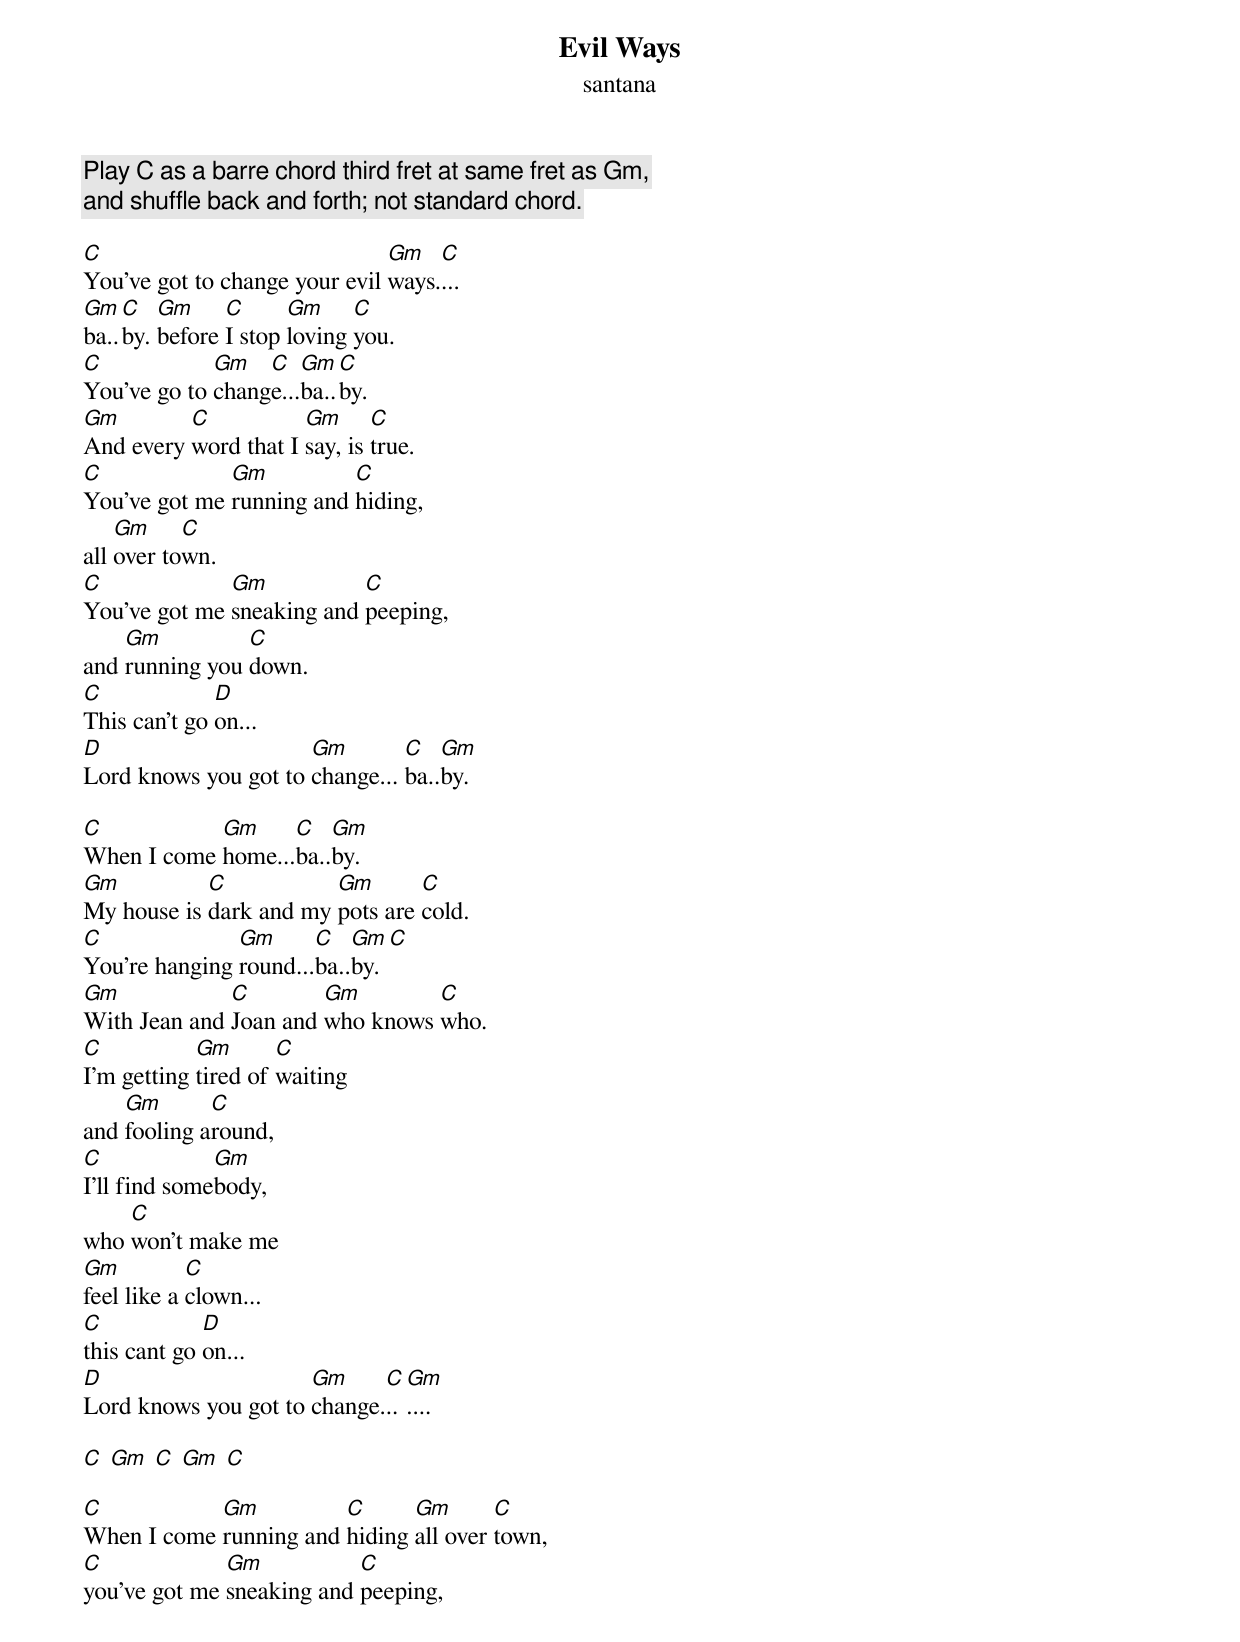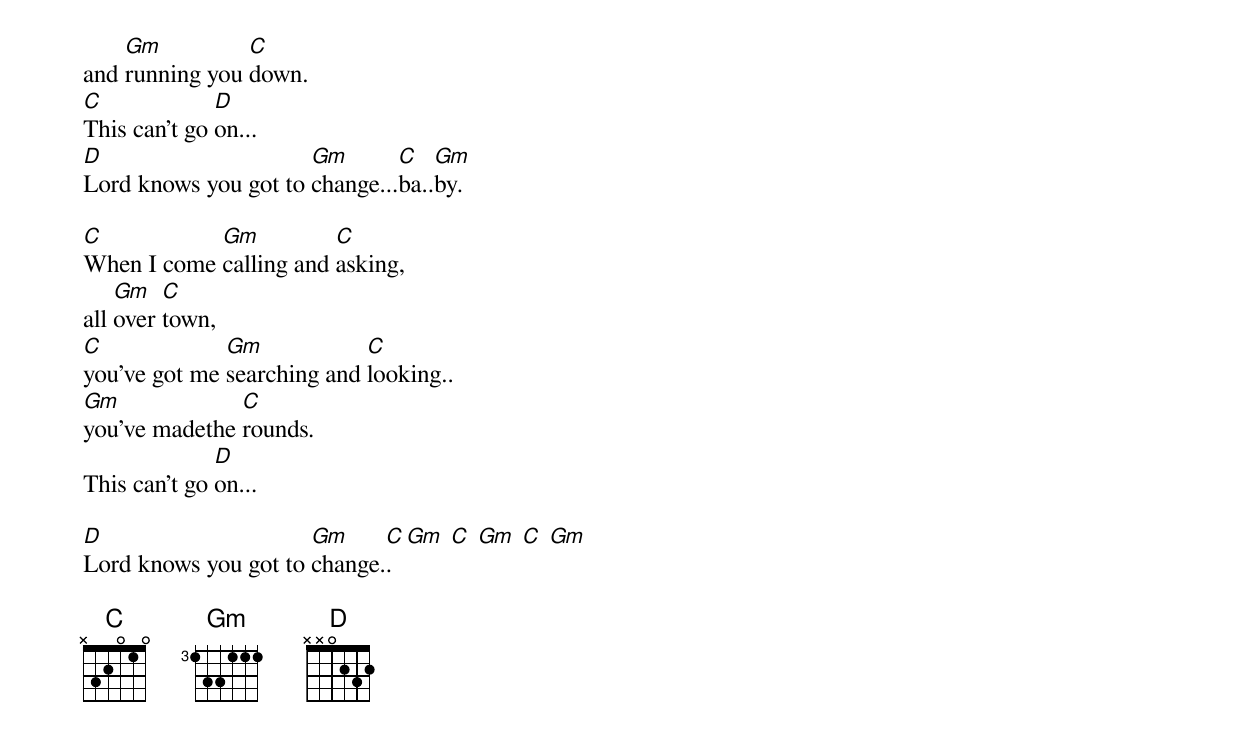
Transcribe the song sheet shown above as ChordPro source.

{title: Evil Ways}
{subtitle: santana}

{c:Play C as a barre chord third fret at same fret as Gm,}
{c:and shuffle back and forth; not standard chord.}

[C]You've got to change your evil [Gm]ways.[C]...
[Gm]ba..[C]by. [Gm]before [C]I stop [Gm]loving [C]you.
[C]You've go to [Gm]chang[C]e...[Gm]ba..[C]by.
[Gm]And every [C]word that I [Gm]say, is [C]true.
[C]You've got me [Gm]running and [C]hiding,
all [Gm]over to[C]wn.
[C]You've got me [Gm]sneaking and [C]peeping,
and [Gm]running you [C]down.
[C]This can't go [D]on...
[D]Lord knows you got to [Gm]change... [C]ba..[Gm]by.

[C]When I come [Gm]home...[C]ba..[Gm]by.
[Gm]My house is [C]dark and my [Gm]pots are [C]cold.
[C]You're hanging [Gm]round...[C]ba..[Gm]by. [C]
[Gm]With Jean and [C]Joan and [Gm]who knows [C]who.
[C]I'm getting [Gm]tired of [C]waiting
and [Gm]fooling a[C]round,
[C]I'll find some[Gm]body,
who [C]won't make me
[Gm]feel like a [C]clown...
[C]this cant go [D]on...
[D]Lord knows you got to [Gm]change.[C]..[Gm]....

[C] [Gm] [C] [Gm] [C]

[C]When I come [Gm]running and [C]hiding [Gm]all over [C]town,
[C]you've got me [Gm]sneaking and [C]peeping,
and [Gm]running you [C]down.
[C]This can't go [D]on...
[D]Lord knows you got to [Gm]change...[C]ba..[Gm]by.

[C]When I come [Gm]calling and [C]asking,
all [Gm]over [C]town,
[C]you've got me [Gm]searching and [C]looking..
[Gm]you've madethe [C]rounds.
This can't go [D]on...

[D]Lord knows you got to [Gm]change.[C]. [Gm] [C] [Gm] [C] [Gm]

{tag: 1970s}
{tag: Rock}
